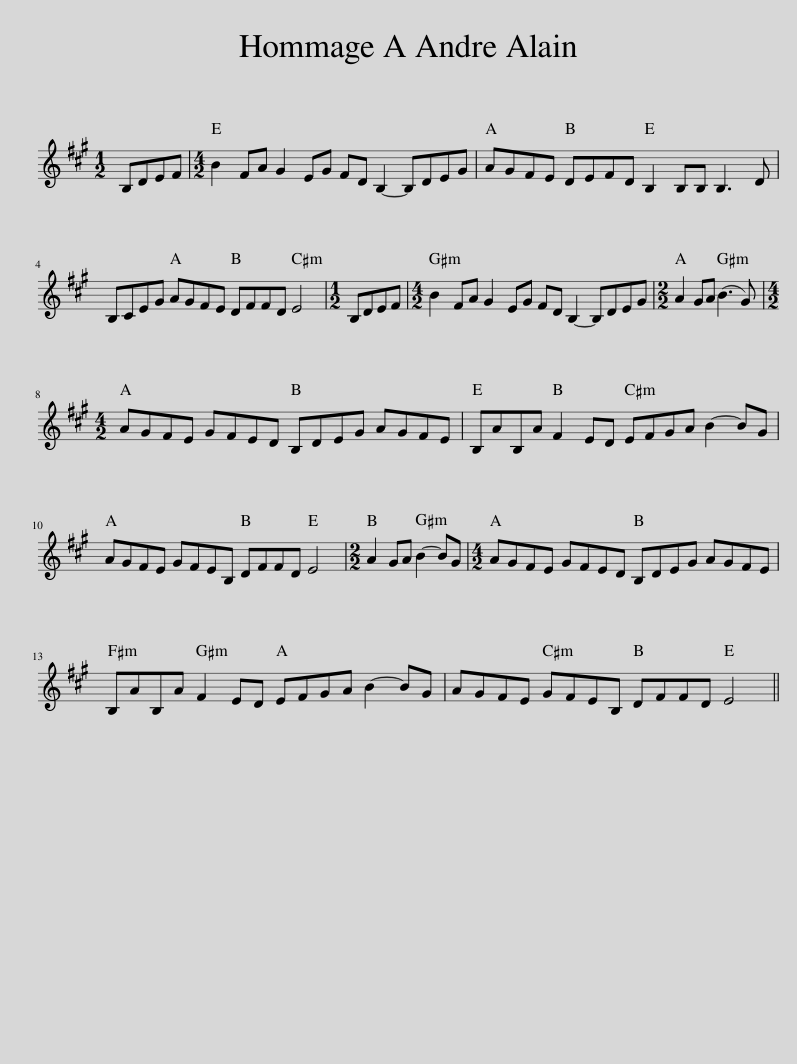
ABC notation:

X:1
L:1/8
M:1/2
I:linebreak $
K:A
V:1 treble
V:1
 B,DEF |[M:4/2] B2 FA G2 EG FD B,2- B,DEG | AGFE DEFD B,2 B,B, B,3 D |$ B,CEG AGFE DFFD E4 |[M:1/2] B,DEF | %5
[M:4/2] B2 FA G2 EG FD B,2- B,DEG |[M:2/2] A2 GA (B3 G) |$[M:4/2] AGFE GFED B,DEG AGFE | B,AB,A F2 ED EFGA B2- BG |$ AGFE GFEB, DFFD E4 | %10
[M:2/2] A2 GA B2- BG |[M:4/2] AGFE GFED B,DEG AGFE |$ B,AB,A F2 ED EFGA B2- BG | AGFE GFEB, DFFD E4 || %14
